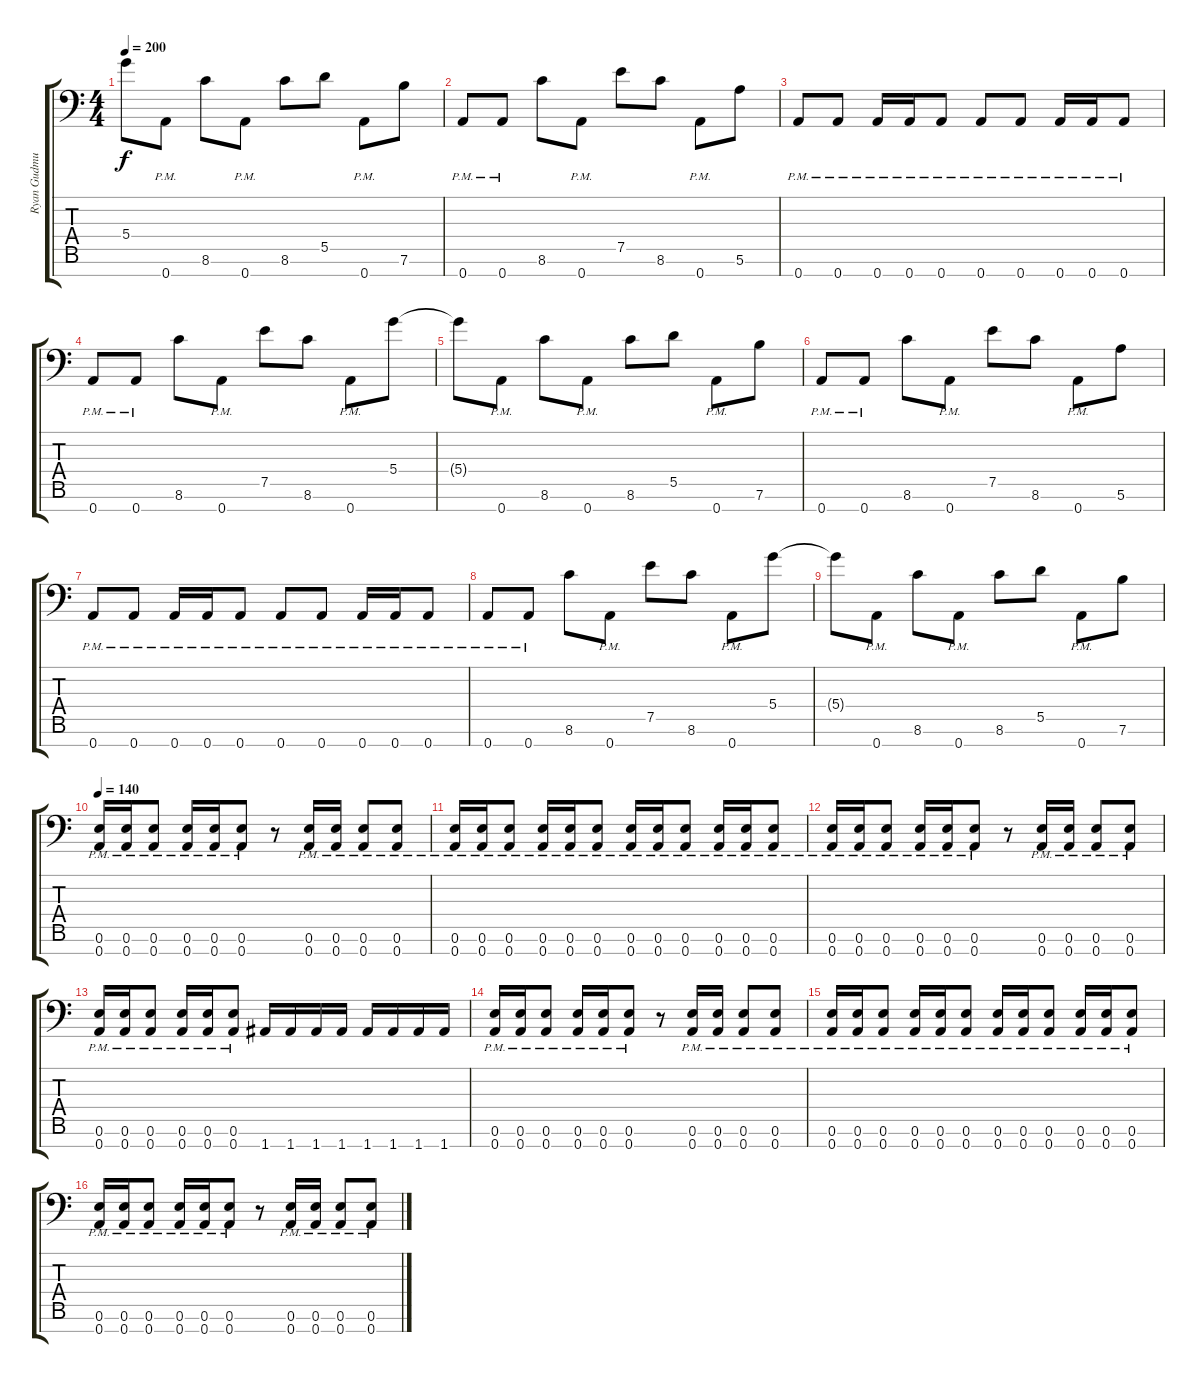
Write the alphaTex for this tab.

\track ("Ryan Gudmunds" "Ryan Gudmu") {instrument distortionguitar}
\staff {score tabs}
\tuning (E4 B3 G3 D3 A2 E2 A1) {hide}
\ts (4 4)
\tempo 200
\clef f4
\ks c
5.4{t}.8{dy f} 0.7{pm}.8 8.6.8 0.7{pm}.8 8.6.8 5.5.8 0.7{pm}.8 7.6.8 |
0.7{pm}.8 0.7{pm}.8 8.6.8 0.7{pm}.8 7.5.8 8.6.8 0.7{pm}.8 5.6.8 |
0.7{pm}.8 0.7{pm}.8 0.7{pm}.16 0.7{pm}.16 0.7{pm}.8 0.7{pm}.8 0.7{pm}.8 0.7{pm}.16 0.7{pm}.16 0.7{pm}.8 |
0.7{pm}.8 0.7{pm}.8 8.6.8 0.7{pm}.8 7.5.8 8.6.8 0.7{pm}.8 5.4.8 |
5.4{t}.8 0.7{pm}.8 8.6.8 0.7{pm}.8 8.6.8 5.5.8 0.7{pm}.8 7.6.8 |
0.7{pm}.8 0.7{pm}.8 8.6.8 0.7{pm}.8 7.5.8 8.6.8 0.7{pm}.8 5.6.8 |
0.7{pm}.8 0.7{pm}.8 0.7{pm}.16 0.7{pm}.16 0.7{pm}.8 0.7{pm}.8 0.7{pm}.8 0.7{pm}.16 0.7{pm}.16 0.7{pm}.8 |
0.7{pm}.8 0.7{pm}.8 8.6.8 0.7{pm}.8 7.5.8 8.6.8 0.7{pm}.8 5.4.8 |
5.4{t}.8 0.7{pm}.8 8.6.8 0.7{pm}.8 8.6.8 5.5.8 0.7{pm}.8 7.6.8 |
\tempo 140
(0.6{pm} 0.7{pm}).16 (0.6{pm} 0.7{pm}).16 (0.6{pm} 0.7{pm}).8 (0.6{pm} 0.7{pm}).16 (0.6{pm} 0.7{pm}).16 (0.6{pm} 0.7{pm}).8 r.8 (0.6{pm} 0.7{pm}).16 (0.6{pm} 0.7{pm}).16 (0.6{pm} 0.7{pm}).8 (0.6{pm} 0.7{pm}).8 |
(0.6{pm} 0.7{pm}).16 (0.6{pm} 0.7{pm}).16 (0.6{pm} 0.7{pm}).8 (0.6{pm} 0.7{pm}).16 (0.6{pm} 0.7{pm}).16 (0.6{pm} 0.7{pm}).8 (0.6{pm} 0.7{pm}).16 (0.6{pm} 0.7{pm}).16 (0.6{pm} 0.7{pm}).8 (0.6{pm} 0.7{pm}).16 (0.6{pm} 0.7{pm}).16 (0.6{pm} 0.7{pm}).8 |
(0.6{pm} 0.7{pm}).16 (0.6{pm} 0.7{pm}).16 (0.6{pm} 0.7{pm}).8 (0.6{pm} 0.7{pm}).16 (0.6{pm} 0.7{pm}).16 (0.6{pm} 0.7{pm}).8 r.8 (0.6{pm} 0.7{pm}).16 (0.6{pm} 0.7{pm}).16 (0.6{pm} 0.7{pm}).8 (0.6{pm} 0.7{pm}).8 |
(0.6{pm} 0.7{pm}).16 (0.6{pm} 0.7{pm}).16 (0.6{pm} 0.7{pm}).8 (0.6{pm} 0.7{pm}).16 (0.6{pm} 0.7{pm}).16 (0.6{pm} 0.7{pm}).8 1.7.16 1.7.16 1.7.16 1.7.16 1.7.16 1.7.16 1.7.16 1.7.16 |
(0.6{pm} 0.7{pm}).16 (0.6{pm} 0.7{pm}).16 (0.6{pm} 0.7{pm}).8 (0.6{pm} 0.7{pm}).16 (0.6{pm} 0.7{pm}).16 (0.6{pm} 0.7{pm}).8 r.8 (0.6{pm} 0.7{pm}).16 (0.6{pm} 0.7{pm}).16 (0.6{pm} 0.7{pm}).8 (0.6{pm} 0.7{pm}).8 |
(0.6{pm} 0.7{pm}).16 (0.6{pm} 0.7{pm}).16 (0.6{pm} 0.7{pm}).8 (0.6{pm} 0.7{pm}).16 (0.6{pm} 0.7{pm}).16 (0.6{pm} 0.7{pm}).8 (0.6{pm} 0.7{pm}).16 (0.6{pm} 0.7{pm}).16 (0.6{pm} 0.7{pm}).8 (0.6{pm} 0.7{pm}).16 (0.6{pm} 0.7{pm}).16 (0.6{pm} 0.7{pm}).8 |
(0.6{pm} 0.7{pm}).16 (0.6{pm} 0.7{pm}).16 (0.6{pm} 0.7{pm}).8 (0.6{pm} 0.7{pm}).16 (0.6{pm} 0.7{pm}).16 (0.6{pm} 0.7{pm}).8 r.8 (0.6{pm} 0.7{pm}).16 (0.6{pm} 0.7{pm}).16 (0.6{pm} 0.7{pm}).8 (0.6{pm} 0.7{pm}).8
